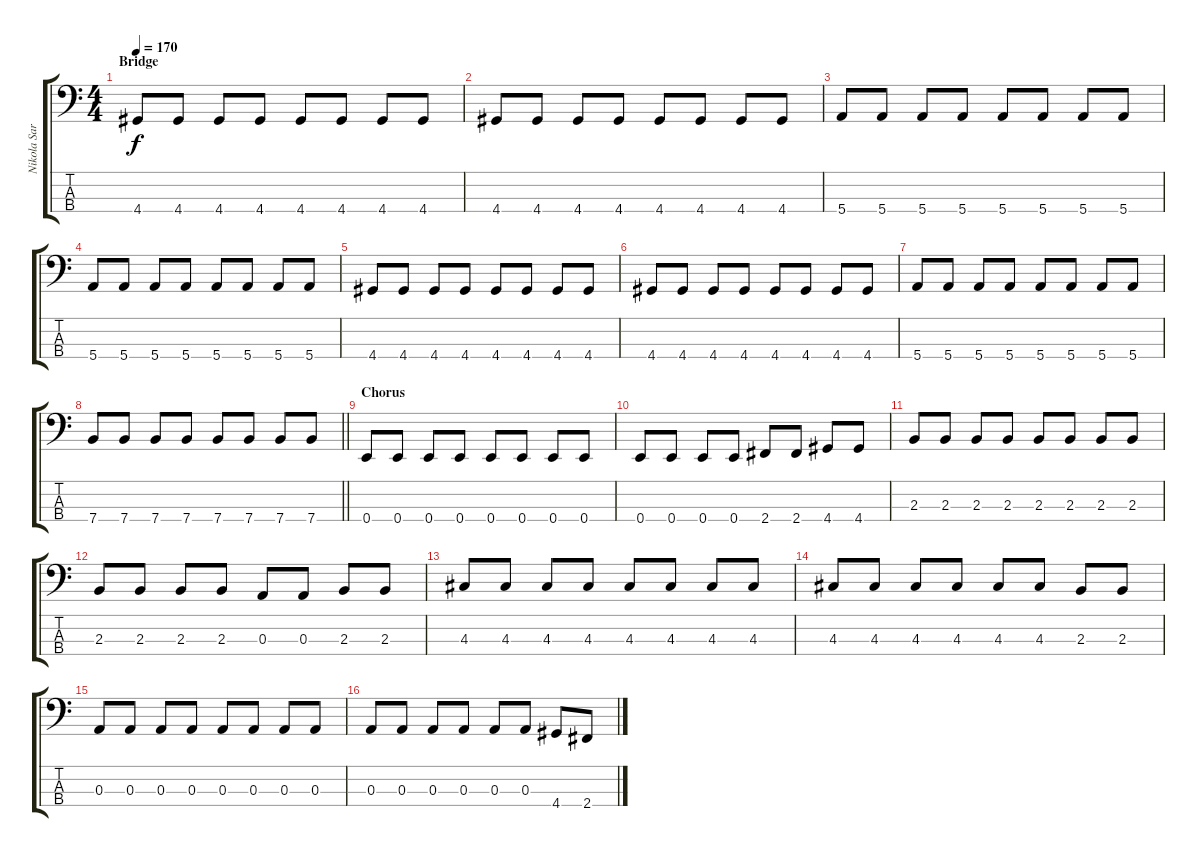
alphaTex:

\track ("Nikola Sarcevic - Bass" "Nikola Sar") {instrument electricbassfinger}
\staff {score tabs}
\tuning (G2 D2 A1 E1) {hide}
\ts (4 4)
\section ("" "Bridge")
\tempo 170
\clef f4
\ks c
4.4.8{dy f} 4.4.8 4.4.8 4.4.8 4.4.8 4.4.8 4.4.8 4.4.8 |
4.4.8 4.4.8 4.4.8 4.4.8 4.4.8 4.4.8 4.4.8 4.4.8 |
5.4.8 5.4.8 5.4.8 5.4.8 5.4.8 5.4.8 5.4.8 5.4.8 |
5.4.8 5.4.8 5.4.8 5.4.8 5.4.8 5.4.8 5.4.8 5.4.8 |
4.4.8 4.4.8 4.4.8 4.4.8 4.4.8 4.4.8 4.4.8 4.4.8 |
4.4.8 4.4.8 4.4.8 4.4.8 4.4.8 4.4.8 4.4.8 4.4.8 |
5.4.8 5.4.8 5.4.8 5.4.8 5.4.8 5.4.8 5.4.8 5.4.8 |
\barLineRight lightlight
7.4.8 7.4.8 7.4.8 7.4.8 7.4.8 7.4.8 7.4.8 7.4.8 |
\section ("" "Chorus")
0.4.8 0.4.8 0.4.8 0.4.8 0.4.8 0.4.8 0.4.8 0.4.8 |
0.4.8 0.4.8 0.4.8 0.4.8 2.4.8 2.4.8 4.4.8 4.4.8 |
2.3.8 2.3.8 2.3.8 2.3.8 2.3.8 2.3.8 2.3.8 2.3.8 |
2.3.8 2.3.8 2.3.8 2.3.8 0.3.8 0.3.8 2.3.8 2.3.8 |
4.3.8 4.3.8 4.3.8 4.3.8 4.3.8 4.3.8 4.3.8 4.3.8 |
4.3.8 4.3.8 4.3.8 4.3.8 4.3.8 4.3.8 2.3.8 2.3.8 |
0.3.8 0.3.8 0.3.8 0.3.8 0.3.8 0.3.8 0.3.8 0.3.8 |
0.3.8 0.3.8 0.3.8 0.3.8 0.3.8 0.3.8 4.4.8 2.4.8
